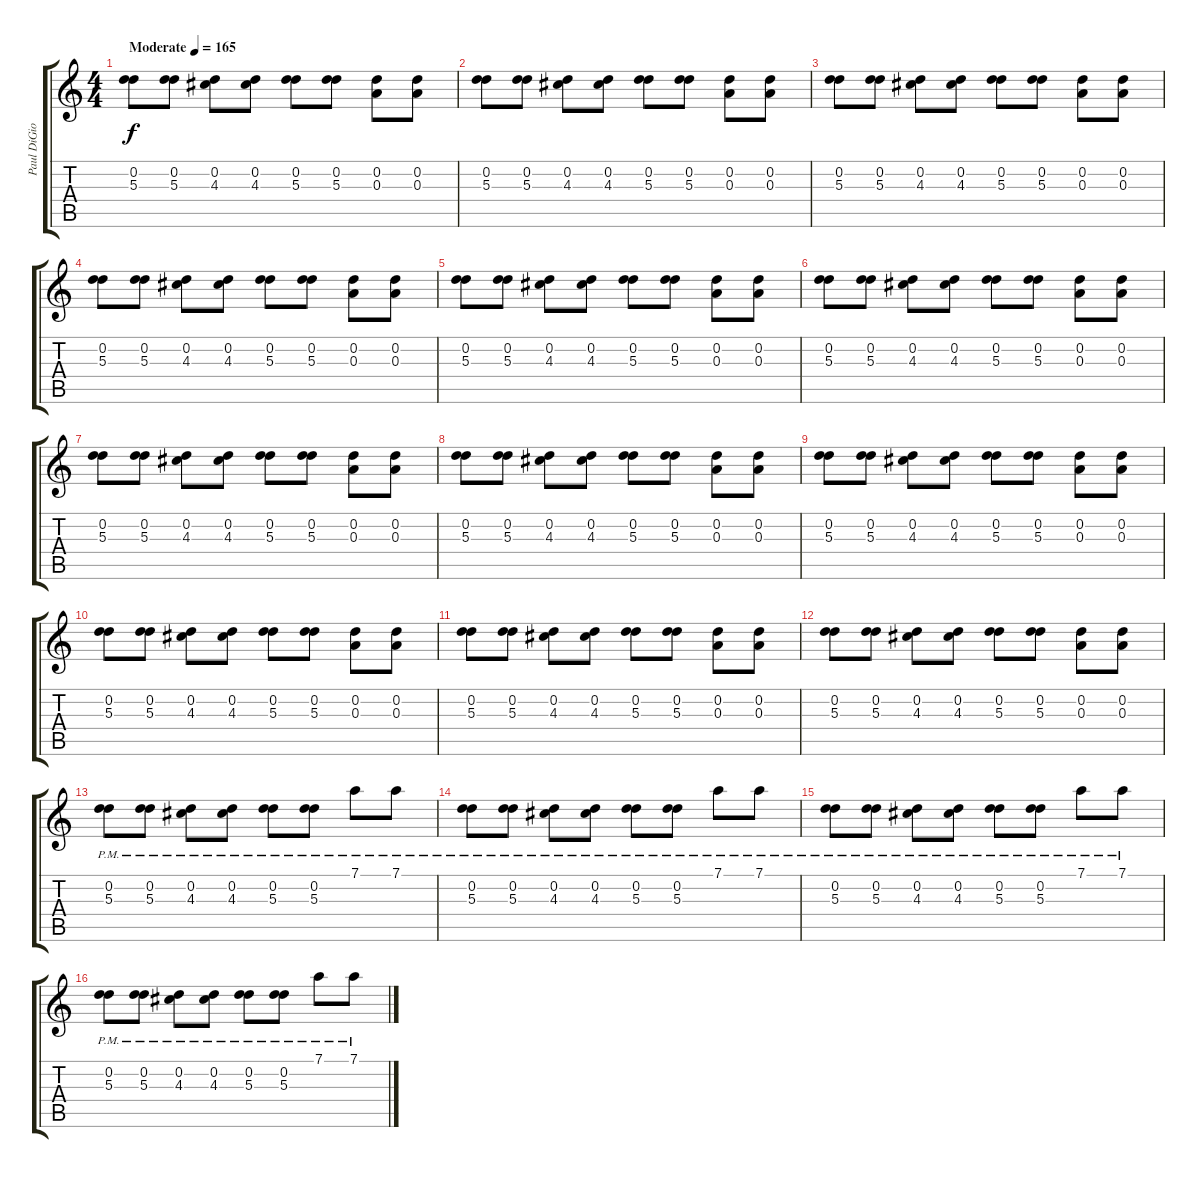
\track ("Paul DiGiovanni (Lead Guitar)" "Paul DiGio") {instrument distortionguitar}
\staff {score tabs}
\tuning (D4 D4 A3 D3 A2 D2) {hide}
\ts (4 4)
\tempo (165 "Moderate")
\clef g2
\ks c
(0.2 5.3).8{dy f instrument distortionguitar} (0.2 5.3).8 (0.2 4.3).8 (0.2 4.3).8 (0.2 5.3).8 (0.2 5.3).8 (0.2 0.3).8 (0.2 0.3).8 |
(0.2 5.3).8 (0.2 5.3).8 (0.2 4.3).8 (0.2 4.3).8 (0.2 5.3).8 (0.2 5.3).8 (0.2 0.3).8 (0.2 0.3).8 |
(0.2 5.3).8 (0.2 5.3).8 (0.2 4.3).8 (0.2 4.3).8 (0.2 5.3).8 (0.2 5.3).8 (0.2 0.3).8 (0.2 0.3).8 |
(0.2 5.3).8 (0.2 5.3).8 (0.2 4.3).8 (0.2 4.3).8 (0.2 5.3).8 (0.2 5.3).8 (0.2 0.3).8 (0.2 0.3).8 |
(0.2 5.3).8 (0.2 5.3).8 (0.2 4.3).8 (0.2 4.3).8 (0.2 5.3).8 (0.2 5.3).8 (0.2 0.3).8 (0.2 0.3).8 |
(0.2 5.3).8 (0.2 5.3).8 (0.2 4.3).8 (0.2 4.3).8 (0.2 5.3).8 (0.2 5.3).8 (0.2 0.3).8 (0.2 0.3).8 |
(0.2 5.3).8 (0.2 5.3).8 (0.2 4.3).8 (0.2 4.3).8 (0.2 5.3).8 (0.2 5.3).8 (0.2 0.3).8 (0.2 0.3).8 |
(0.2 5.3).8 (0.2 5.3).8 (0.2 4.3).8 (0.2 4.3).8 (0.2 5.3).8 (0.2 5.3).8 (0.2 0.3).8 (0.2 0.3).8 |
(0.2 5.3).8 (0.2 5.3).8 (0.2 4.3).8 (0.2 4.3).8 (0.2 5.3).8 (0.2 5.3).8 (0.2 0.3).8 (0.2 0.3).8 |
(0.2 5.3).8 (0.2 5.3).8 (0.2 4.3).8 (0.2 4.3).8 (0.2 5.3).8 (0.2 5.3).8 (0.2 0.3).8 (0.2 0.3).8 |
(0.2 5.3).8 (0.2 5.3).8 (0.2 4.3).8 (0.2 4.3).8 (0.2 5.3).8 (0.2 5.3).8 (0.2 0.3).8 (0.2 0.3).8 |
(0.2 5.3).8 (0.2 5.3).8 (0.2 4.3).8 (0.2 4.3).8 (0.2 5.3).8 (0.2 5.3).8 (0.2 0.3).8 (0.2 0.3).8 |
(0.2{pm} 5.3{pm}).8 (0.2{pm} 5.3{pm}).8 (0.2{pm} 4.3{pm}).8 (0.2{pm} 4.3{pm}).8 (0.2{pm} 5.3{pm}).8 (0.2{pm} 5.3{pm}).8 7.1{pm}.8 7.1{pm}.8 |
(0.2{pm} 5.3{pm}).8 (0.2{pm} 5.3{pm}).8 (0.2{pm} 4.3{pm}).8 (0.2{pm} 4.3{pm}).8 (0.2{pm} 5.3{pm}).8 (0.2{pm} 5.3{pm}).8 7.1{pm}.8 7.1{pm}.8 |
(0.2{pm} 5.3{pm}).8 (0.2{pm} 5.3{pm}).8 (0.2{pm} 4.3{pm}).8 (0.2{pm} 4.3{pm}).8 (0.2{pm} 5.3{pm}).8 (0.2{pm} 5.3{pm}).8 7.1{pm}.8 7.1{pm}.8 |
(0.2{pm} 5.3{pm}).8 (0.2{pm} 5.3{pm}).8 (0.2{pm} 4.3{pm}).8 (0.2{pm} 4.3{pm}).8 (0.2{pm} 5.3{pm}).8 (0.2{pm} 5.3{pm}).8 7.1{pm}.8 7.1{pm}.8
